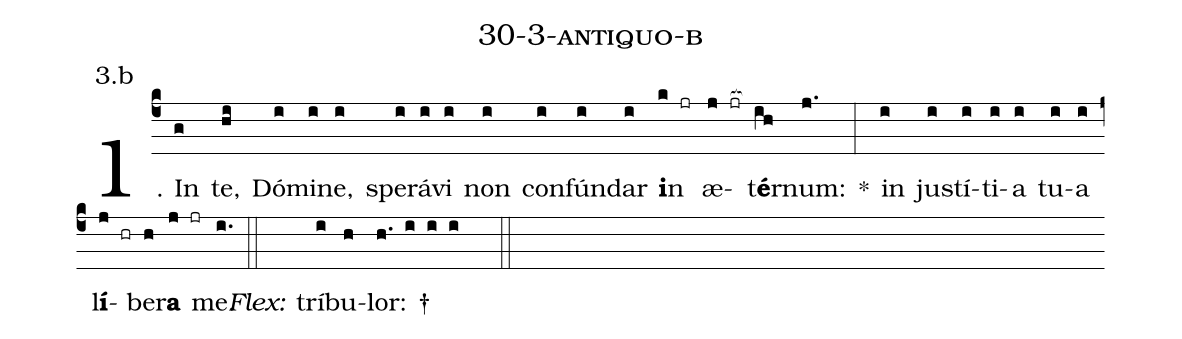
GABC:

name: 30-3-antiquo-b;
annotation: 3.b;
%%
(c4)1. In(g) te,(hi) Dó(i)mi(i)ne,(i) spe(i)rá(i)vi(i) non(i) con(i)fún(i)dar(i) <b>i</b>n(k jr) æ(j jr[ocb:1{])t<b>é</b>r(ih[ocb:0}])num:(j.) *(:) in(i) jus(i)tí(i)ti(i)a(i) tu(i)a(i) l<b>í</b>(j hr)be(h)r<b>a</b>(j jr) me.(i.) (::)
<i>Flex:</i>()  trí(i)bu(h)lor: †(h. i i i  ::)
